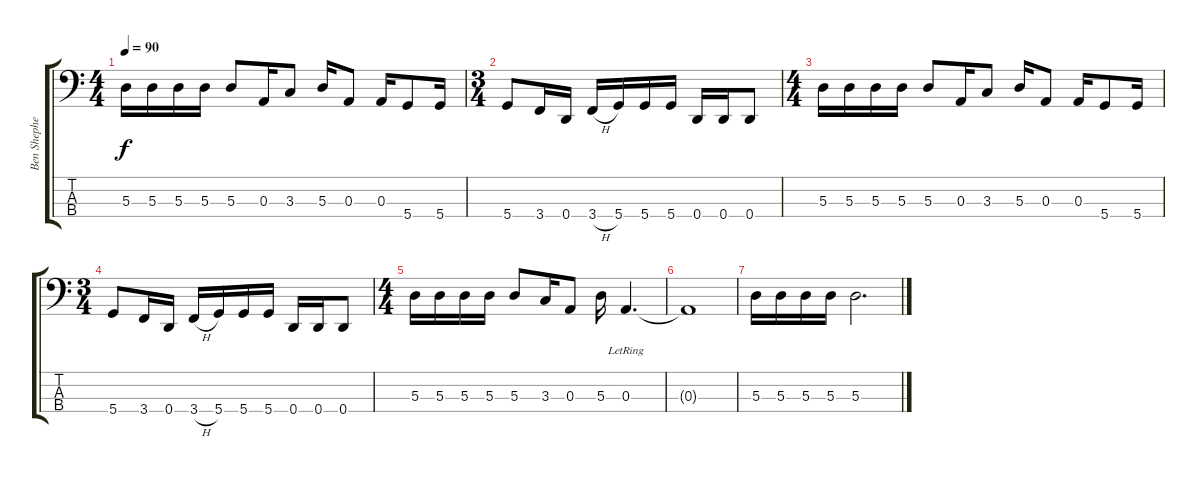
\track ("Ben Shepherd" "Ben Shephe") {instrument electricbassfinger}
\staff {score tabs}
\tuning (G2 D2 A1 D1) {hide}
\ts (4 4)
\tempo 90
\clef f4
\ks c
5.3.16{dy f} 5.3.16 5.3.16 5.3.16 5.3.8 0.3.16 3.3.8 5.3.16 0.3.8 0.3.16 5.4.8 5.4.16 |
\ts (3 4)
5.4.8 3.4.16 0.4.16 3.4{h}.16 5.4.16 5.4.16 5.4.16 0.4.16 0.4.16 0.4.8 |
\ts (4 4)
5.3.16 5.3.16 5.3.16 5.3.16 5.3.8 0.3.16 3.3.8 5.3.16 0.3.8 0.3.16 5.4.8 5.4.16 |
\ts (3 4)
5.4.8 3.4.16 0.4.16 3.4{h}.16 5.4.16 5.4.16 5.4.16 0.4.16 0.4.16 0.4.8 |
\ts (4 4)
5.3.16 5.3.16 5.3.16 5.3.16 5.3.8 3.3.16 0.3.8 5.3.16 0.3{lr}.4{d} |
0.3{t}.1 |
5.3.16 5.3.16 5.3.16 5.3.16 5.3.2{d}
